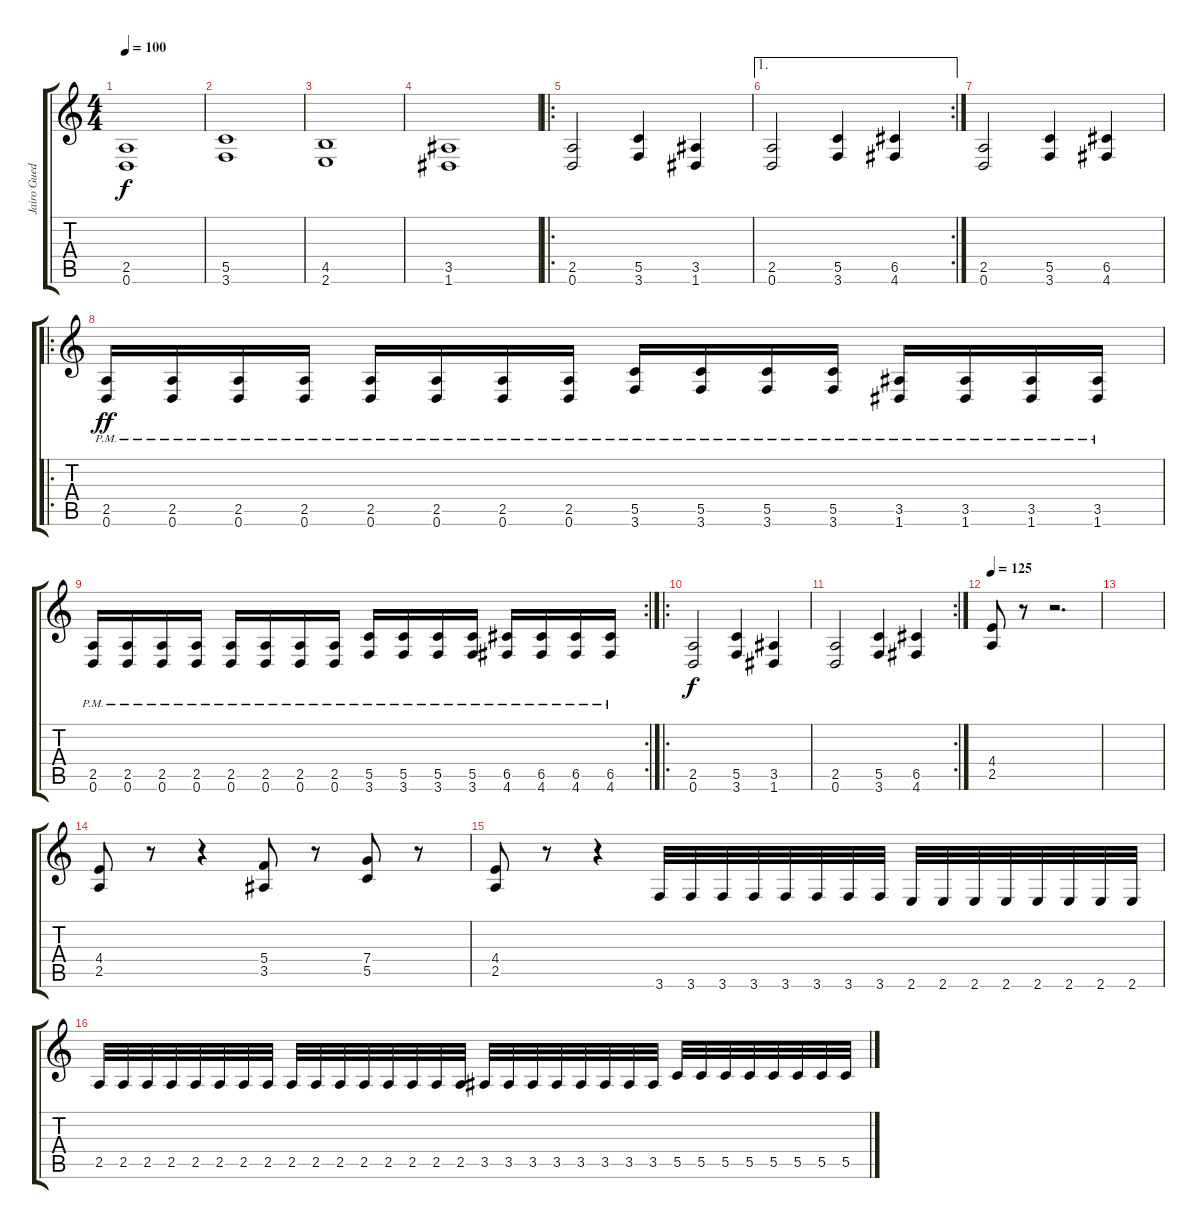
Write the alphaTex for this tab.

\track ("Jairo Guedes" "Jairo Gued") {instrument overdrivenguitar}
\staff {score tabs}
\tuning (D4 A3 F3 C3 G2 D2) {hide}
\ts (4 4)
\tempo 100
\clef g2
\ks c
(2.5 0.6).1{dy f} |
(5.5 3.6).1 |
(4.5 2.6).1 |
(3.5 1.6).1 |
\ro
(2.5 0.6).2 (5.5 3.6).4 (3.5 1.6).4 |
\ae 1
\rc 2
(2.5 0.6).2 (5.5 3.6).4 (6.5 4.6).4 |
(2.5 0.6).2 (5.5 3.6).4 (6.5 4.6).4 |
\ro
(2.5{pm} 0.6{pm}).16{dy ff} (2.5{pm} 0.6{pm}).16 (2.5{pm} 0.6{pm}).16 (2.5{pm} 0.6{pm}).16 (2.5{pm} 0.6{pm}).16 (2.5{pm} 0.6{pm}).16 (2.5{pm} 0.6{pm}).16 (2.5{pm} 0.6{pm}).16 (5.5{pm} 3.6{pm}).16 (5.5{pm} 3.6{pm}).16 (5.5{pm} 3.6{pm}).16 (5.5{pm} 3.6{pm}).16 (3.5{pm} 1.6{pm}).16 (3.5{pm} 1.6{pm}).16 (3.5{pm} 1.6{pm}).16 (3.5{pm} 1.6{pm}).16 |
\rc 2
(2.5{pm} 0.6{pm}).16 (2.5{pm} 0.6{pm}).16 (2.5{pm} 0.6{pm}).16 (2.5{pm} 0.6{pm}).16 (2.5{pm} 0.6{pm}).16 (2.5{pm} 0.6{pm}).16 (2.5{pm} 0.6{pm}).16 (2.5{pm} 0.6{pm}).16 (5.5{pm} 3.6{pm}).16 (5.5{pm} 3.6{pm}).16 (5.5{pm} 3.6{pm}).16 (5.5{pm} 3.6{pm}).16 (6.5{pm} 4.6{pm}).16 (6.5{pm} 4.6{pm}).16 (6.5{pm} 4.6{pm}).16 (6.5{pm} 4.6{pm}).16 |
\ro
(2.5 0.6).2{dy f} (5.5 3.6).4 (3.5 1.6).4 |
\rc 2
(2.5 0.6).2 (5.5 3.6).4 (6.5 4.6).4 |
\tempo 125
(4.4 2.5).8 r.8 r.2{d} |
|
(4.4 2.5).8 r.8 r.4 (5.4 3.5).8 r.8 (7.4 5.5).8 r.8 |
(4.4 2.5).8 r.8 r.4 3.6.32 3.6.32 3.6.32 3.6.32 3.6.32 3.6.32 3.6.32 3.6.32 2.6.32 2.6.32 2.6.32 2.6.32 2.6.32 2.6.32 2.6.32 2.6.32 |
2.5.32 2.5.32 2.5.32 2.5.32 2.5.32 2.5.32 2.5.32 2.5.32 2.5.32 2.5.32 2.5.32 2.5.32 2.5.32 2.5.32 2.5.32 2.5.32 3.5.32 3.5.32 3.5.32 3.5.32 3.5.32 3.5.32 3.5.32 3.5.32 5.5.32 5.5.32 5.5.32 5.5.32 5.5.32 5.5.32 5.5.32 5.5.32
